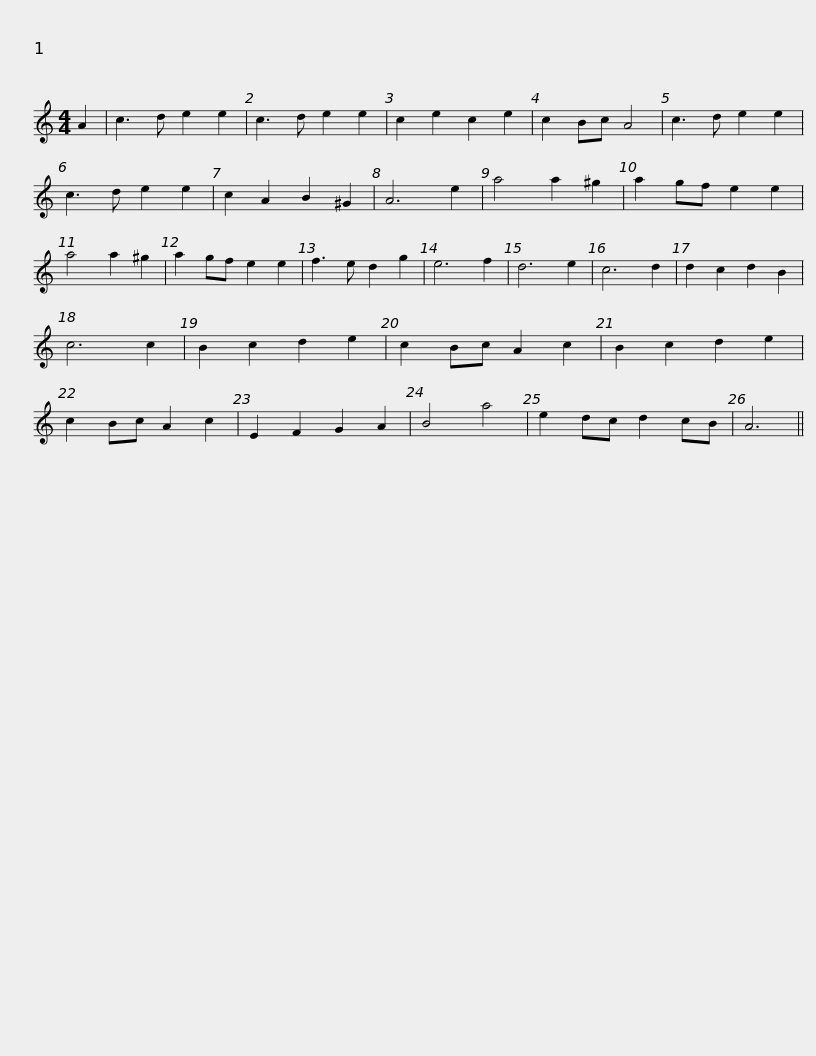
X:1
L:1/8
M:4/4
I:linebreak $
K:C
V:1 treble
V:1
 A2 | c3 d e2 e2 | c3 d e2 e2 | c2 e2 c2 e2 | c2 Bc A4 | %5
 c3 d e2 e2 | c3 d e2 e2 | c2 A2 B2 ^G2 | A6 e2 | a4 a2 ^g2 |$ %10
 a2 gf e2 e2 | a4 a2 ^g2 | a2 gf e2 e2 | f3 e d2 g2 | e6 f2 | %15
 d6 e2 | c6 d2 | d2 c2 d2 B2 | c6 c2 | B2 c2 d2 e2 |$ %20
 c2 Bc A2 c2 | B2 c2 d2 e2 | c2 Bc A2 c2 | E2 F2 G2 A2 | B4 a4 | %25
 e2 dc d2 cB | A6 || %27
